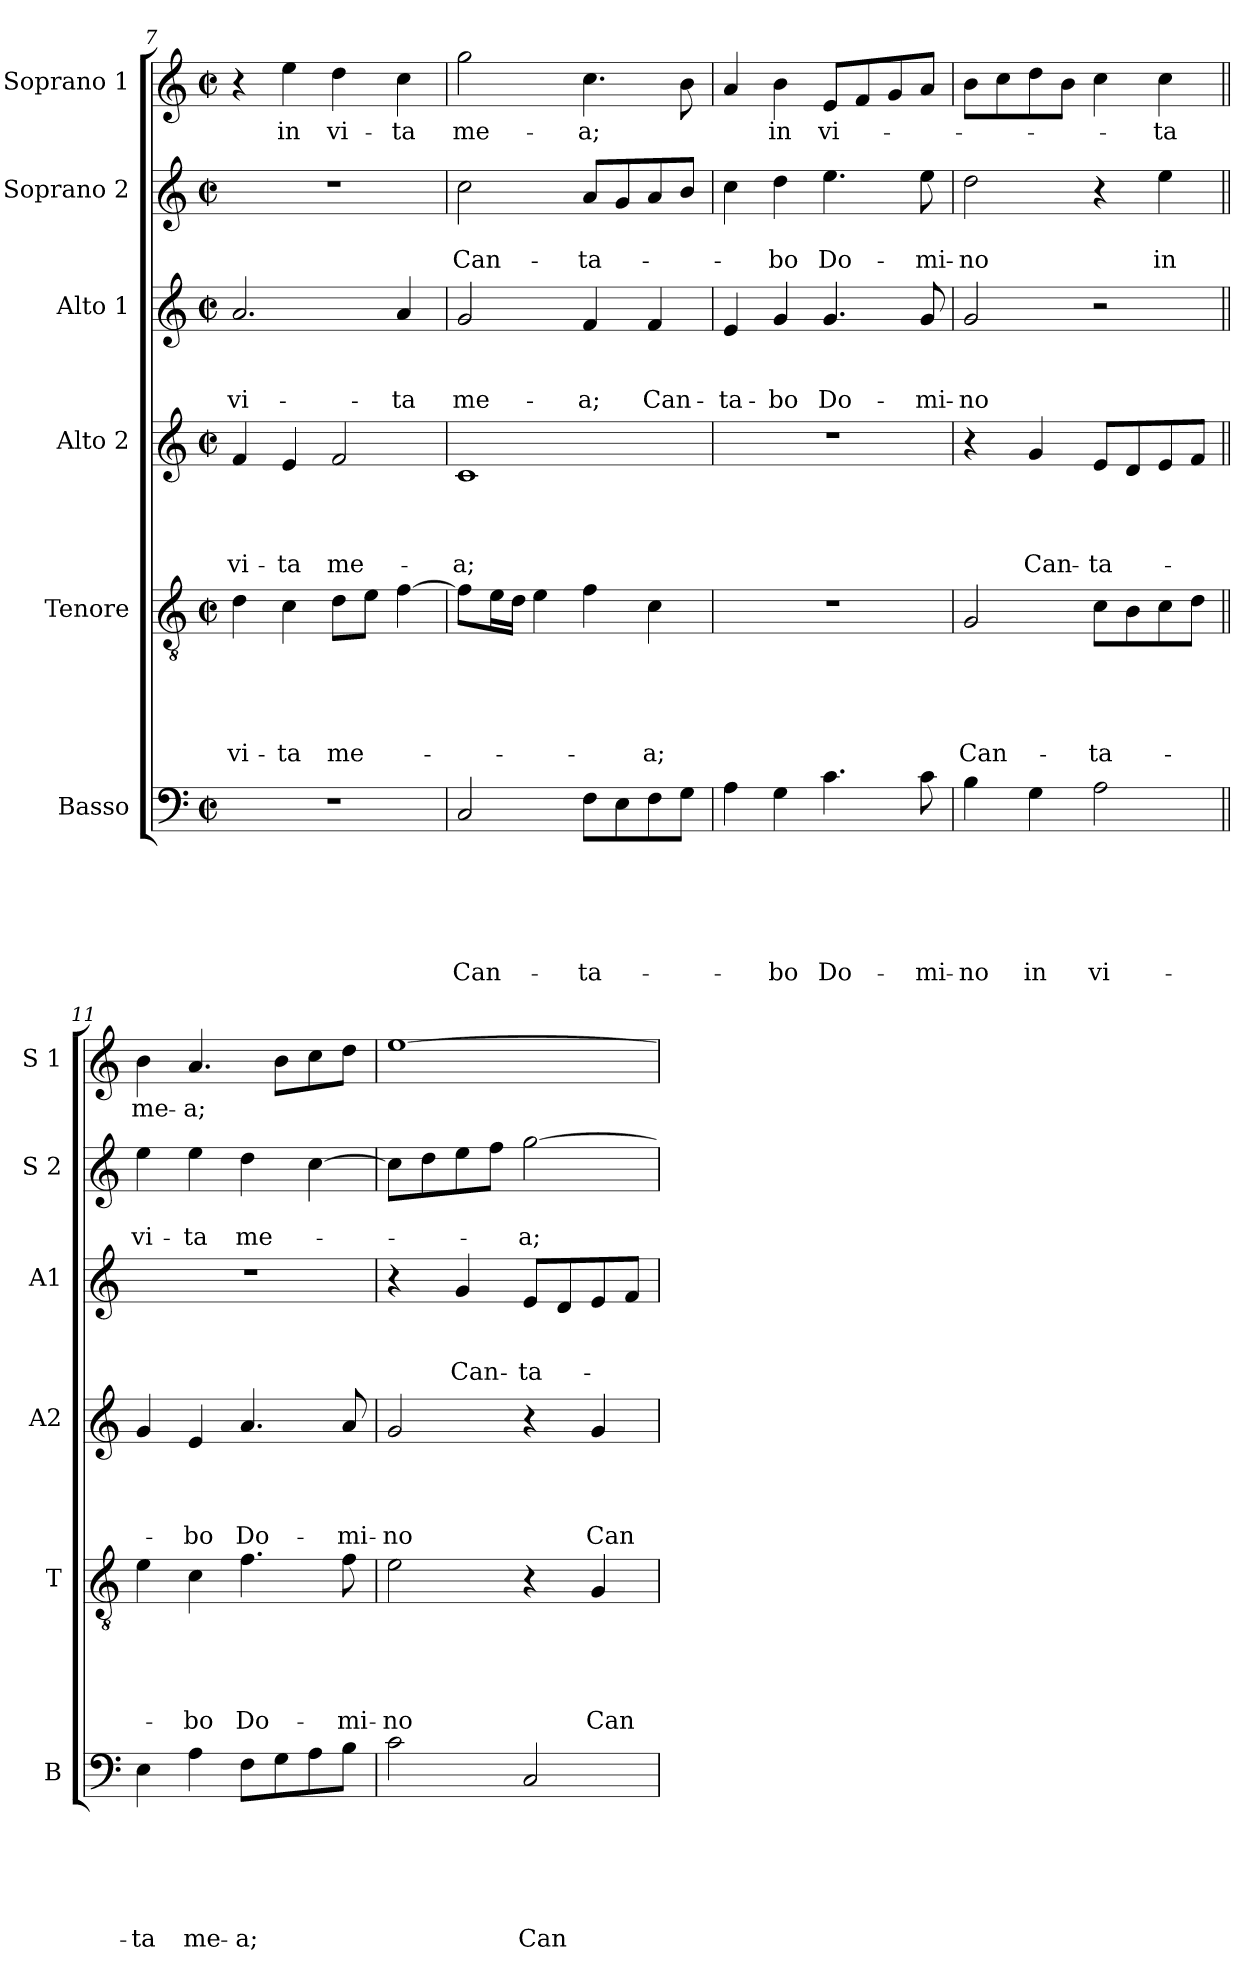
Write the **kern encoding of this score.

**kern	**text	**text	**text	**text	**text	**text	**kern	**text	**text	**text	**text	**text	**kern	**text	**text	**text	**text	**kern	**text	**text	**text	**kern	**text	**text	**kern	**text
*part6	*part6	*part6	*part6	*part6	*part6	*part6	*part5	*part5	*part5	*part5	*part5	*part5	*part4	*part4	*part4	*part4	*part4	*part3	*part3	*part3	*part3	*part2	*part2	*part2	*part1	*part1
*staff6	*staff6	*staff6	*staff6	*staff6	*staff6	*staff6	*staff5	*staff5	*staff5	*staff5	*staff5	*staff5	*staff4	*staff4	*staff4	*staff4	*staff4	*staff3	*staff3	*staff3	*staff3	*staff2	*staff2	*staff2	*staff1	*staff1
*I"Basso	*	*	*	*	*	*	*I"Tenore	*	*	*	*	*	*I"Alto 2	*	*	*	*	*I"Alto 1	*	*	*	*I"Soprano 2	*	*	*I"Soprano 1	*
*I'B	*	*	*	*	*	*	*I'T	*	*	*	*	*	*I'A2	*	*	*	*	*I'A1	*	*	*	*I'S 2	*	*	*I'S 1	*
*clefF4	*	*	*	*	*	*	*clefGv2	*	*	*	*	*	*clefG2	*	*	*	*	*clefG2	*	*	*	*clefG2	*	*	*clefG2	*
*k[]	*	*	*	*	*	*	*k[]	*	*	*	*	*	*k[]	*	*	*	*	*k[]	*	*	*	*k[]	*	*	*k[]	*
*C:	*	*	*	*	*	*	*C:	*	*	*	*	*	*C:	*	*	*	*	*C:	*	*	*	*C:	*	*	*C:	*
*M2/2	*	*	*	*	*	*	*M2/2	*	*	*	*	*	*M2/2	*	*	*	*	*M2/2	*	*	*	*M2/2	*	*	*M2/2	*
*met(c|)	*	*	*	*	*	*	*met(c|)	*	*	*	*	*	*met(c|)	*	*	*	*	*met(c|)	*	*	*	*met(c|)	*	*	*met(c|)	*
=7	=7	=7	=7	=7	=7	=7	=7	=7	=7	=7	=7	=7	=7	=7	=7	=7	=7	=7	=7	=7	=7	=7	=7	=7	=7	=7
!	!	!	!	!	!	!	!	!	!	!	!	!LO:LY:b	!	!	!	!	!LO:LY:b	!	!	!	!LO:LY:b	!	!	!	!	!
1r	.	.	.	.	.	.	4d\	.	.	.	.	vi-	4f/	.	.	.	vi-	2.a/	.	.	vi-	1r	.	.	4r	.
!	!	!	!	!	!	!	!	!	!	!	!	!LO:LY:b	!	!	!	!	!LO:LY:b	!	!	!	!	!	!	!	!	!LO:LY:b
.	.	.	.	.	.	.	4c\	.	.	.	.	-ta	4e/	.	.	.	-ta	.	.	.	.	.	.	.	4ee\	in
!	!	!	!	!	!	!	!	!	!	!	!	!LO:LY:b	!	!	!	!	!LO:LY:b	!	!	!	!	!	!	!	!	!LO:LY:b
.	.	.	.	.	.	.	8d\L	.	.	.	.	me-	2f/	.	.	.	me-	.	.	.	.	.	.	.	4dd\	vi-
.	.	.	.	.	.	.	8e\J	.	.	.	.	.	.	.	.	.	.	.	.	.	.	.	.	.	.	.
!	!	!	!	!	!	!	!	!	!	!	!	!	!	!	!	!	!	!	!	!	!LO:LY:b	!	!	!	!	!LO:LY:b
.	.	.	.	.	.	.	[>4f\	.	.	.	.	.	.	.	.	.	.	4a/	.	.	-ta	.	.	.	4cc\	-ta
=8	=8	=8	=8	=8	=8	=8	=8	=8	=8	=8	=8	=8	=8	=8	=8	=8	=8	=8	=8	=8	=8	=8	=8	=8	=8	=8
!	!	!	!	!	!	!LO:LY:b	!	!	!	!	!	!	!	!	!	!	!LO:LY:b	!	!	!	!LO:LY:b	!	!	!LO:LY:b	!	!LO:LY:b
2C/	.	.	.	.	.	Can-	8f\L]	.	.	.	.	.	1c	.	.	.	-a;	2g/	.	.	me-	2cc\	.	Can-	2gg\	me-
.	.	.	.	.	.	.	16e\L	.	.	.	.	.	.	.	.	.	.	.	.	.	.	.	.	.	.	.
.	.	.	.	.	.	.	16d\JJ	.	.	.	.	.	.	.	.	.	.	.	.	.	.	.	.	.	.	.
.	.	.	.	.	.	.	4e\	.	.	.	.	.	.	.	.	.	.	.	.	.	.	.	.	.	.	.
!	!	!	!	!	!	!LO:LY:b	!	!	!	!	!	!	!	!	!	!	!	!	!	!	!LO:LY:b	!	!	!LO:LY:b	!	!LO:LY:b
8F\L	.	.	.	.	.	-ta-	4f\	.	.	.	.	.	.	.	.	.	.	4f/	.	.	-a;	8a/L	.	-ta-	4.cc\	-a;
8E\	.	.	.	.	.	.	.	.	.	.	.	.	.	.	.	.	.	.	.	.	.	8g/	.	.	.	.
!	!	!	!	!	!	!	!	!	!	!	!	!LO:LY:b	!	!	!	!	!	!	!	!	!LO:LY:b	!	!	!	!	!
8F\	.	.	.	.	.	.	4c\	.	.	.	.	-a;	.	.	.	.	.	4f/	.	.	Can-	8a/	.	.	.	.
8G\J	.	.	.	.	.	.	.	.	.	.	.	.	.	.	.	.	.	.	.	.	.	8b/J	.	.	8b\	.
=9	=9	=9	=9	=9	=9	=9	=9	=9	=9	=9	=9	=9	=9	=9	=9	=9	=9	=9	=9	=9	=9	=9	=9	=9	=9	=9
!	!	!	!	!	!	!	!	!	!	!	!	!	!	!	!	!	!	!	!	!	!LO:LY:b	!	!	!	!	!
4A\	.	.	.	.	.	.	1r	.	.	.	.	.	1r	.	.	.	.	4e/	.	.	-ta-	4cc\	.	.	4a/	.
!	!	!	!	!	!	!LO:LY:b	!	!	!	!	!	!	!	!	!	!	!	!	!	!	!LO:LY:b	!	!	!LO:LY:b	!	!LO:LY:b
4G\	.	.	.	.	.	-bo	.	.	.	.	.	.	.	.	.	.	.	4g/	.	.	-bo	4dd\	.	-bo	4b\	in
!	!	!	!	!	!	!LO:LY:b	!	!	!	!	!	!	!	!	!	!	!	!	!	!	!LO:LY:b	!	!	!LO:LY:b	!	!LO:LY:b
4.c\	.	.	.	.	.	Do-	.	.	.	.	.	.	.	.	.	.	.	4.g/	.	.	Do-	4.ee\	.	Do-	8e/L	vi-
.	.	.	.	.	.	.	.	.	.	.	.	.	.	.	.	.	.	.	.	.	.	.	.	.	8f/	.
.	.	.	.	.	.	.	.	.	.	.	.	.	.	.	.	.	.	.	.	.	.	.	.	.	8g/	.
!	!	!	!	!	!	!LO:LY:b	!	!	!	!	!	!	!	!	!	!	!	!	!	!	!LO:LY:b	!	!	!LO:LY:b	!	!
8c\	.	.	.	.	.	-mi-	.	.	.	.	.	.	.	.	.	.	.	8g/	.	.	-mi-	8ee\	.	-mi-	8a/J	.
=10	=10	=10	=10	=10	=10	=10	=10	=10	=10	=10	=10	=10	=10	=10	=10	=10	=10	=10	=10	=10	=10	=10	=10	=10	=10	=10
!	!	!	!	!	!	!LO:LY:b	!	!	!	!	!	!LO:LY:b	!	!	!	!	!	!	!	!	!LO:LY:b	!	!	!LO:LY:b	!	!
4B\	.	.	.	.	.	-no	2G/	.	.	.	.	Can-	4r	.	.	.	.	2g/	.	.	-no	2dd\	.	-no	8b\L	.
.	.	.	.	.	.	.	.	.	.	.	.	.	.	.	.	.	.	.	.	.	.	.	.	.	8cc\	.
!	!	!	!	!	!	!LO:LY:b	!	!	!	!	!	!	!	!	!	!	!LO:LY:b	!	!	!	!	!	!	!	!	!
4G\	.	.	.	.	.	in	.	.	.	.	.	.	4g/	.	.	.	Can-	.	.	.	.	.	.	.	8dd\	.
.	.	.	.	.	.	.	.	.	.	.	.	.	.	.	.	.	.	.	.	.	.	.	.	.	8b\J	.
!	!	!	!	!	!	!LO:LY:b	!	!	!	!	!	!LO:LY:b	!	!	!	!	!LO:LY:b	!	!	!	!	!	!	!	!	!
2A\	.	.	.	.	.	vi-	8c\L	.	.	.	.	-ta-	8e/L	.	.	.	-ta-	2r	.	.	.	4r	.	.	4cc\	.
.	.	.	.	.	.	.	8B\	.	.	.	.	.	8d/	.	.	.	.	.	.	.	.	.	.	.	.	.
!	!	!	!	!	!	!	!	!	!	!	!	!	!	!	!	!	!	!	!	!	!	!	!	!LO:LY:b	!	!LO:LY:b
.	.	.	.	.	.	.	8c\	.	.	.	.	.	8e/	.	.	.	.	.	.	.	.	4ee\	.	in	4cc\	-ta
.	.	.	.	.	.	.	8d\J	.	.	.	.	.	8f/J	.	.	.	.	.	.	.	.	.	.	.	.	.
!!LO:PB:g=z
=11||	=11||	=11||	=11||	=11||	=11||	=11||	=11||	=11||	=11||	=11||	=11||	=11||	=11||	=11||	=11||	=11||	=11||	=11||	=11||	=11||	=11||	=11||	=11||	=11||	=11||	=11||
!	!	!	!	!	!	!LO:LY:b	!	!	!	!	!	!	!	!	!	!	!	!	!	!	!	!	!	!LO:LY:b	!	!LO:LY:b
4E\	.	.	.	.	.	-ta	4e\	.	.	.	.	.	4g/	.	.	.	.	1r	.	.	.	4ee\	.	vi-	4b\	me-
!	!	!	!	!	!	!LO:LY:b	!	!	!	!	!	!LO:LY:b	!	!	!	!	!LO:LY:b	!	!	!	!	!	!	!LO:LY:b	!	!LO:LY:b
4A\	.	.	.	.	.	me-	4c\	.	.	.	.	-bo	4e/	.	.	.	-bo	.	.	.	.	4ee\	.	-ta	4.a/	-a;
!	!	!	!	!	!	!LO:LY:b	!	!	!	!	!	!LO:LY:b	!	!	!	!	!LO:LY:b	!	!	!	!	!	!	!LO:LY:b	!	!
8F\L	.	.	.	.	.	-a;	4.f\	.	.	.	.	Do-	4.a/	.	.	.	Do-	.	.	.	.	4dd\	.	me-	.	.
8G\	.	.	.	.	.	.	.	.	.	.	.	.	.	.	.	.	.	.	.	.	.	.	.	.	8b\L	.
8A\	.	.	.	.	.	.	.	.	.	.	.	.	.	.	.	.	.	.	.	.	.	[>4cc\	.	.	8cc\	.
!	!	!	!	!	!	!	!	!	!	!	!	!LO:LY:b	!	!	!	!	!LO:LY:b	!	!	!	!	!	!	!	!	!
8B\J	.	.	.	.	.	.	8f\	.	.	.	.	-mi-	8a/	.	.	.	-mi-	.	.	.	.	.	.	.	8dd\J	.
=12	=12	=12	=12	=12	=12	=12	=12	=12	=12	=12	=12	=12	=12	=12	=12	=12	=12	=12	=12	=12	=12	=12	=12	=12	=12	=12
!	!	!	!	!	!	!	!	!	!	!	!	!LO:LY:b	!	!	!	!	!LO:LY:b	!	!	!	!	!	!	!	!	!
2c\	.	.	.	.	.	.	2e\	.	.	.	.	-no	2g/	.	.	.	-no	4r	.	.	.	8cc\L]	.	.	[>1ee	.
.	.	.	.	.	.	.	.	.	.	.	.	.	.	.	.	.	.	.	.	.	.	8dd\	.	.	.	.
!	!	!	!	!	!	!	!	!	!	!	!	!	!	!	!	!	!	!	!	!	!LO:LY:b	!	!	!	!	!
.	.	.	.	.	.	.	.	.	.	.	.	.	.	.	.	.	.	4g/	.	.	Can-	8ee\	.	.	.	.
.	.	.	.	.	.	.	.	.	.	.	.	.	.	.	.	.	.	.	.	.	.	8ff\J	.	.	.	.
!	!	!	!	!	!	!LO:LY:b	!	!	!	!	!	!	!	!	!	!	!	!	!	!	!LO:LY:b	!	!	!LO:LY:b	!	!
2C/	.	.	.	.	.	Can-	4r	.	.	.	.	.	4r	.	.	.	.	8e/L	.	.	-ta-	[>2gg\	.	-a;	.	.
.	.	.	.	.	.	.	.	.	.	.	.	.	.	.	.	.	.	8d/	.	.	.	.	.	.	.	.
!	!	!	!	!	!	!	!	!	!	!	!	!LO:LY:b	!	!	!	!	!LO:LY:b	!	!	!	!	!	!	!	!	!
.	.	.	.	.	.	.	4G/	.	.	.	.	Can-	4g/	.	.	.	Can-	8e/	.	.	.	.	.	.	.	.
.	.	.	.	.	.	.	.	.	.	.	.	.	.	.	.	.	.	8f/J	.	.	.	.	.	.	.	.
=	=	=	=	=	=	=	=	=	=	=	=	=	=	=	=	=	=	=	=	=	=	=	=	=	=	=
*-	*-	*-	*-	*-	*-	*-	*-	*-	*-	*-	*-	*-	*-	*-	*-	*-	*-	*-	*-	*-	*-	*-	*-	*-	*-	*-
